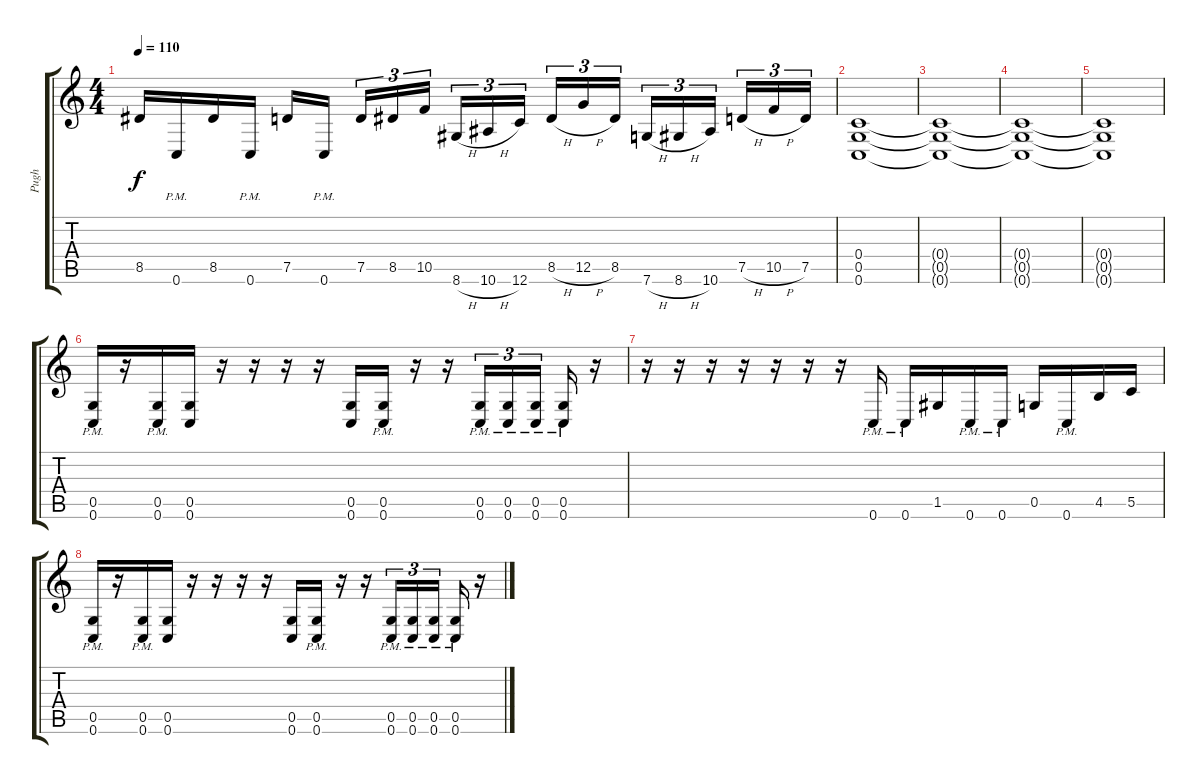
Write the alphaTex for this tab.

\track ("Pugh" "Pugh") {instrument distortionguitar}
\staff {score tabs}
\tuning (D4 A3 F3 C3 G2 C2) {hide}
\ts (4 4)
\tempo 110
\clef g2
\ks c
8.5.16{dy f} 0.6{pm}.16 8.5.16 0.6{pm}.16 7.5.16 0.6{pm}.16{beam splitsecondary} 7.5.16{tu (3 2)} 8.5.16{tu (3 2)} 10.5.16{tu (3 2)} 8.6{h}.16{tu (3 2)} 10.6{h}.16{tu (3 2)} 12.6.16{tu (3 2) beam splitsecondary} 8.5{h}.16{tu (3 2)} 12.5{h}.16{tu (3 2)} 8.5.16{tu (3 2)} 7.6{h}.16{tu (3 2)} 8.6{h}.16{tu (3 2)} 10.6.16{tu (3 2) beam splitsecondary} 7.5{h}.16{tu (3 2)} 10.5{h}.16{tu (3 2)} 7.5.16{tu (3 2)} |
(0.4 0.5 0.6).1 |
(0.4{t} 0.5{t} 0.6{t}).1 |
(0.4{t} 0.5{t} 0.6{t}).1 |
(0.4{t} 0.5{t} 0.6{t}).1 |
(0.5{pm} 0.6{pm}).16 r.16 (0.5{pm} 0.6{pm}).16 (0.5 0.6).16 r.16 r.16 r.16 r.16 (0.5 0.6).16 (0.5{pm} 0.6{pm}).16 r.16 r.16 (0.5{pm} 0.6{pm}).16{tu (3 2)} (0.5{pm} 0.6{pm}).16{tu (3 2)} (0.5{pm} 0.6{pm}).16{tu (3 2) beam splitsecondary} (0.5{pm} 0.6{pm}).16 r.16 |
r.16 r.16 r.16 r.16 r.16 r.16 r.16 0.6{pm}.16 0.6{pm}.16 1.5.16 0.6{pm}.16 0.6{pm}.16 0.5.16 0.6{pm}.16 4.5.16 5.5.16 |
(0.5{pm} 0.6{pm}).16 r.16 (0.5{pm} 0.6{pm}).16 (0.5 0.6).16 r.16 r.16 r.16 r.16 (0.5 0.6).16 (0.5{pm} 0.6{pm}).16 r.16 r.16 (0.5{pm} 0.6{pm}).16{tu (3 2)} (0.5{pm} 0.6{pm}).16{tu (3 2)} (0.5{pm} 0.6{pm}).16{tu (3 2) beam splitsecondary} (0.5{pm} 0.6{pm}).16 r.16
